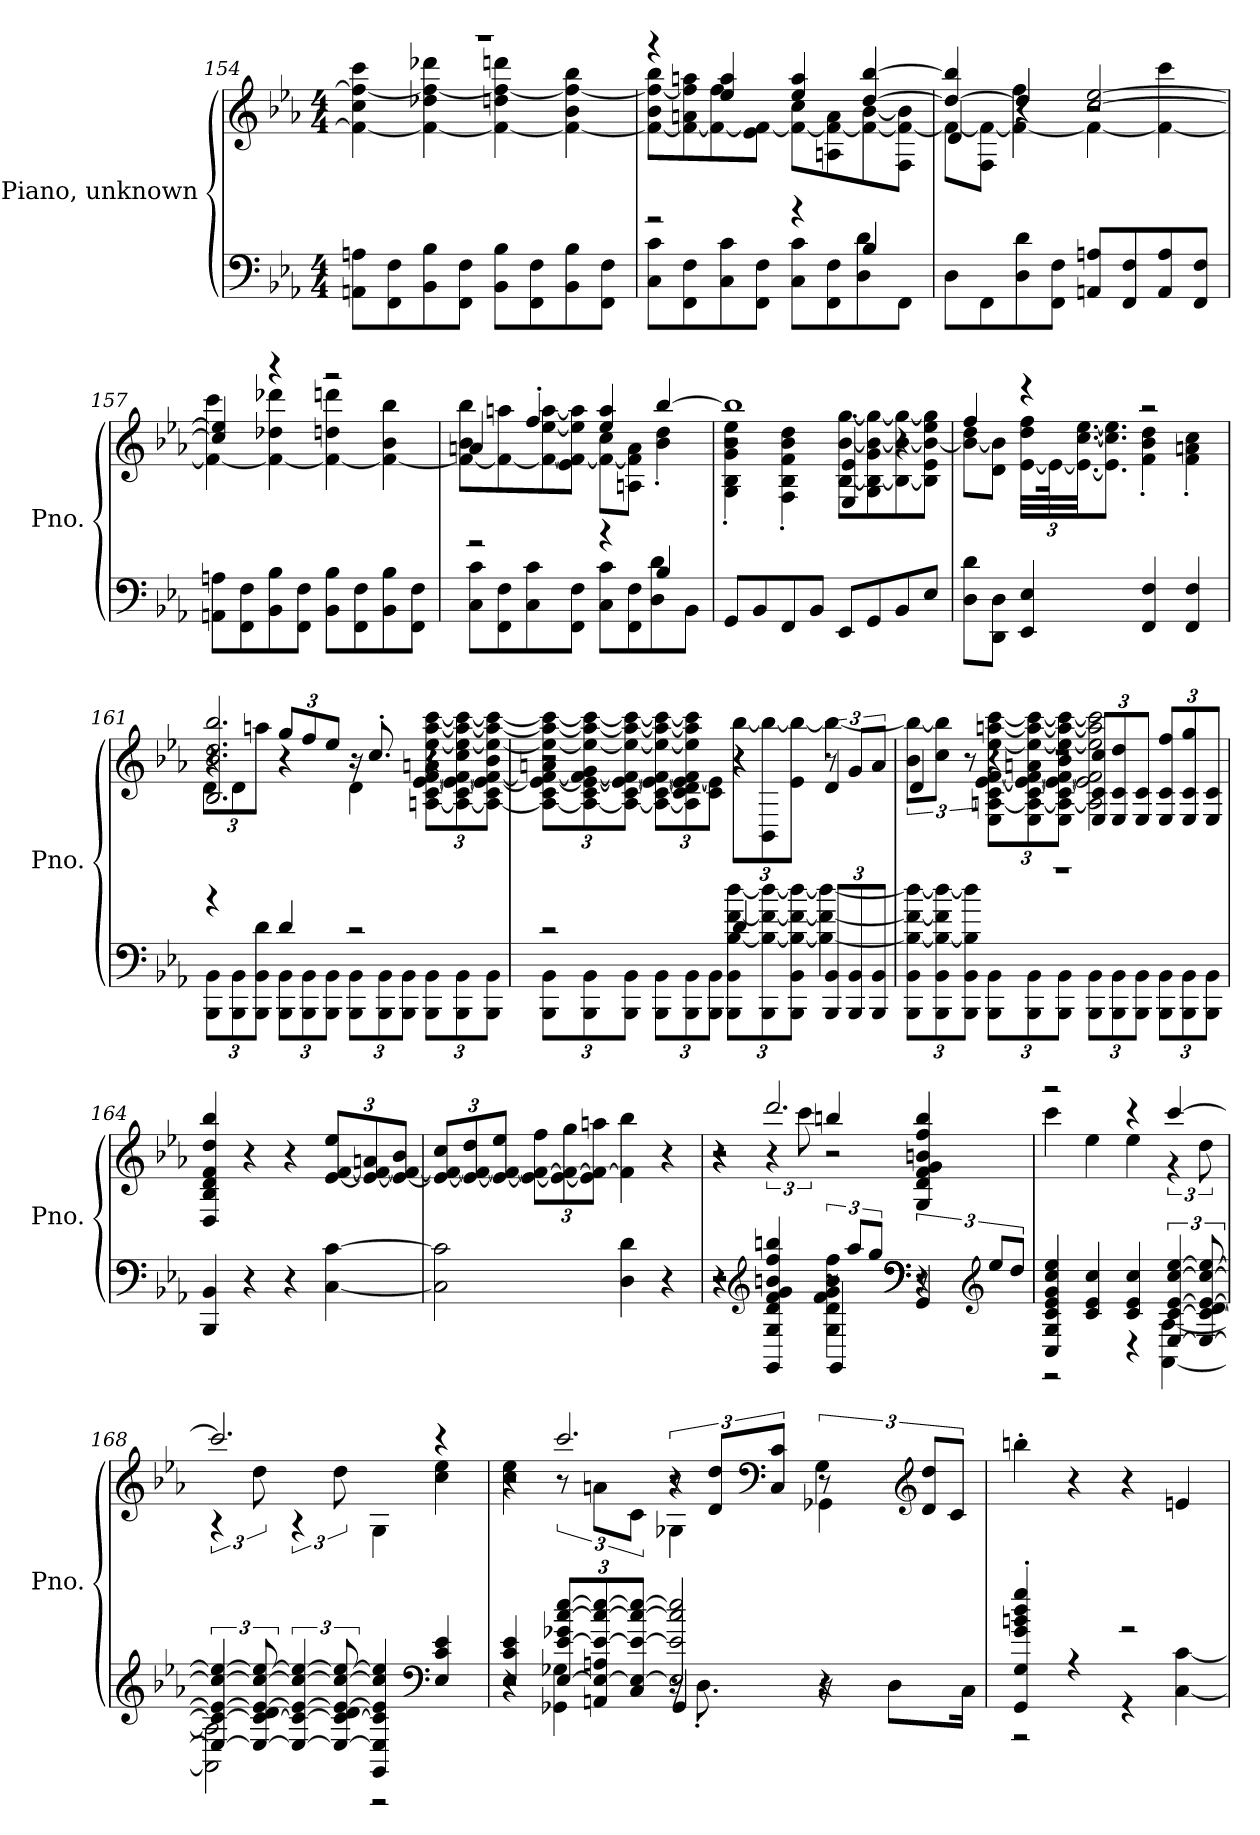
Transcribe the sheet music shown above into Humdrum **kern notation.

**kern	**kern
*part1	*part1
*staff2	*staff1
*I"Piano, unknown	*
*I'Pno.	*
*clefF4	*clefG2
*k[b-e-a-]	*k[b-e-a-]
*M4/4	*M4/4
=154	=154
*	*^
8AAn\ 8An\L	1r	4f\_ 4cc\ 4ff\_ 4ccc\
8FF\ 8F\	.	.
8BB-\ 8B-\	.	4f\_ 4dd-X\ 4ff\_ 4ddd-X\
8FF\ 8F\J	.	.
8BB-\ 8B-\L	.	4f\_ 4ddn\ 4ff\_ 4dddn\
8FF\ 8F\	.	.
8BB-\ 8B-\	.	4f\_ 4b-\ 4ff\_ 4bb-\
8FF\ 8F\J	.	.
!!LO:LB:g=z	!!
=155	=155	=155
*^	*	*
2r	8C\ 8c\L	4r	8f\_ 8b-\ 8ff\_ 8bb-\L
.	8FF\ 8F\	.	8f\_ 8an\ 8ff\] 8aan\
.	8C\ 8c\	4ee-/ 4aa/	8f\_ 8ff\
.	8FF\ 8F\J	.	8e-\ 8f\_J
4r	8C\ 8c\L	4ee-/ 4aa/	8f\_ 8cc\L
.	8FF\ 8F\	.	8An\ 8f\_ 8a\
4B-/	8D\ 8d\	[4dd/ [4bb-/	8f\_ [8b-\
.	8FF\J	.	8F\ 8f\_ 8b-\]J
*v	*v	*	*
=156	=156	=156
*	*	*^
8D\L	4dd/_ 4bb-/]	8f\L_	4d/
8FF\	.	8F\ 8f\_J	.
8D\ 8d\	4dd/]	4f\_ 4ff\	4r
8FF\ 8F\J	.	.	.
8AAn/ 8An/L	[2cc/ [2ee-/	4f\_	2r
8FF/ 8F/	.	.	.
8AA/ 8A/	.	4f\_ 4ccc\	.
8FF/ 8F/J	.	.	.
*	*	*v	*v
=157	=157	=157
8AAn\ 8An\L	4cc/] 4ee-/]	4f\_ 4ccc\
8FF\ 8F\	.	.
8BB-\ 8B-\	4r	4f\_ 4dd-X\ 4ddd-X\
8FF\ 8F\J	.	.
8BB-\ 8B-\L	2r	4f\_ 4ddn\ 4dddn\
8FF\ 8F\	.	.
8BB-\ 8B-\	.	4f\_ 4b-\ 4bb-\
8FF\ 8F\J	.	.
!!LO:LB:g=z	!!
=158	=158	=158
*^	*	*
2r	8C\ 8c\L	4an/	8f\_ 8b-\ 8bb-\L
.	8FF\ 8F\	.	8f\_ 8aan\
.	8C\ 8c\	4ff'/	8f\_ [8ee-\ [8aa\
.	8FF\ 8F\J	.	8e-\ 8f\_ 8ee-\] 8aa\]J
4r	8C\ 8c\L	4ee-/ 4aa/	8f\_ 8cc\L
.	8FF\ 8F\	.	8An\ 8f\] 8a\J
4B-/	8D\ 8d\	[4bb-/	4b-\' 4dd\'
.	8BB-\J	.	.
*v	*v	*	*
=159	=159	=159
*	*	*^
8GG/L	1bb-]	4G\' 4B-\' 4g\' 4b-\' 4ee-\'	2r
8BB-/	.	.	.
8FF/	.	4F\' 4B-\' 4f\' 4b-\' 4dd\'	.
8BB-/J	.	.	.
8EE-/L	.	[8B-\ [8b-\ [8gg\L	4E-/' 4e-/'
8GG/	.	8G\ 8B-\_ 8g\ 8b-\_ 8gg\_	.
8BB-/	.	8B-\_ 8b-\_ 8gg\_	4r
8E-/J	.	8B-\] 8e-\ 8b-\_ 8ee-\ 8gg\]J	.
*	*	*v	*v
=160	=160	=160
8D\ 8d\L	4ff/	8b-\_ 8dd\L
8DD\ 8D\J	.	8d\ 8b-\]J
*	*	*Xbrackettup
4EE-/ 4E-/	4r	[48e-\ 48dd\ 48ff\LLL
.	.	96e-\K_
.	.	48.e-\_ [48.cc\ [48.ee-\JJ
.	.	8.e-\] 8.cc\] 8.ee-\]J
4FF/ 4F/	2r	4f\' 4b-\' 4dd\'
4FF/ 4F/	.	4f\' 4an\' 4cc\'
*	*v	*v
!!LO:LB:g=z
=161	=161
*^	*
*	*Xbrackettup	*
*	*	*^
*	*	*	*^
4r	12BBB-\ 12BB-\L	2.B-/ 2.b-/ 2.dd/ 2.bb-/	12d\L	4r
.	12BBB-\ 12BB-\	.	12d\	.
.	12BBB-\ 12BB-\ 12d\J	.	12aan\J	.
4d/	12BBB-\ 12BB-\L	.	4r	12gg/L
.	12BBB-\ 12BB-\	.	.	12ff/
.	12BBB-\ 12BB-\J	.	.	12ee-/J
2r	12BBB-\ 12BB-\L	.	4d\	16r
.	.	.	.	8.cc'/
.	12BBB-\ 12BB-\	.	.	.
.	12BBB-\ 12BB-\J	.	.	.
.	12BBB-\ 12BB-\L	4r	[12An\ 12c\ [12e-\ [12f\ 12an\ [12ee-\ [12aa\ [12ccc\L	4r
.	12BBB-\ 12BB-\	.	12A\_ 12c\ 12e-\_ 12f\_ 12cc\ 12ee-\_ 12aa\_ 12ccc\_	.
.	12BBB-\ 12BB-\J	.	12A\_ 12c\ 12e-\_ 12f\_ 12b-\ 12ee-\_ 12aa\_ 12ccc\_J	.
=162	=162	=162	=162	=162
2r	12BBB-\ 12BB-\L	2r	12A\_ 12c\ 12e-\_ 12f\_ 12an\ 12ee-\_ 12aa\_ 12ccc\_L	2r
.	12BBB-\ 12BB-\	.	12A\_ 12c\ 12e-\_ 12f\_ 12g\ 12ee-\_ 12aa\_ 12ccc\_	.
.	12BBB-\ 12BB-\J	.	12A\_ 12c\ 12e-\_ 12f\_ 12ee-\_ 12aa\_ 12ccc\_J	.
.	12BBB-\ 12BB-\L	.	12A\_ 12c\ 12e-\_ 12f\_ 12ee-\_ 12aa\_ 12ccc\_L	.
.	12BBB-\ 12BB-\	.	12A\] 12c\ 12d\ 12e-\_ 12f\] 12ee-\] 12aa\] 12ccc\]	.
.	12BBB-\ 12BB-\J	.	12c\ 12e-\]J	.
4d/	12BBB-\ 12BB-\ [12B-\ [12f\ [12dd\L	4r	[12bb-\L	4r
.	12BBB-\ 12B-\_ 12f\_ 12dd\_	.	12BB-\ 12bb-\_	.
.	12BBB-\ 12BB-\ 12B-\_ 12f\_ 12dd\_J	.	12e-\ 12bb-\_J	.
*	*	*	*	*brackettup
12BBB-/ 12BB-/L	4B-\_ 4f\_ 4dd\_	4d/	4bb-\_	12r
12BBB-/ 12BB-/	.	.	.	12g/L
12BBB-/ 12BB-/J	.	.	.	12a/J
!!LO:LB:g=z	!!	!!
=163	=163	=163	=163	=163
1r	12BBB-\ 12BB-\ 12B-\_ 12f\_ 12dd\_L	1r	12b-\ 12bb-\_L	4d/
.	12BBB-\ 12BB-\ 12B-\_ 12f\] 12dd\_	.	12cc\ 12bb-\]J	.
.	12BBB-\ 12BB-\ 12B-\] 12dd\]J	.	12r	.
*	*	*	*Xbrackettup	*
.	12BBB-\ 12BB-\L	.	12E-\ [12An\ 12c\ [12e-\ [12f\ [12ee-\ [12aan\ [12ccc\L	4r
.	12BBB-\ 12BB-\	.	12E-\ 12A\_ 12c\ 12e-\_ 12f\_ 12an\ 12ee-\_ 12aa\_ 12ccc\_	.
.	12BBB-\ 12BB-\J	.	12E-\ 12A\_ 12c\ 12e-\_ 12f\_ 12b-\ 12ee-\_ 12aa\_ 12ccc\_J	.
.	12BBB-\ 12BB-\L	.	2A\] 2e-\] 2f\] 2ee-\] 2aa\] 2ccc\]	12E-/ 12c/ 12cc/L
.	12BBB-\ 12BB-\	.	.	12E-/ 12c/ 12dd/
.	12BBB-\ 12BB-\J	.	.	12E-/ 12c/J
.	12BBB-\ 12BB-\L	.	.	12E-/ 12c/ 12ff/L
.	12BBB-\ 12BB-\	.	.	12E-/ 12c/ 12gg/
.	12BBB-\ 12BB-\J	.	.	12E-/ 12c/J
*v	*v	*	*	*
*	*v	*v	*v
=164	=164
4BBB-/ 4BB-/	4D/ 4B-/ 4d/ 4f/ 4dd/ 4bb-/
4r	4r
4r	4r
[4C\ [4c\	[12e-/ [12f/ 12ee-/L
.	12e-/_ 12f/_ 12an/
.	12e-/_ 12f/_ 12b-/J
=165	=165
2C\] 2c\]	12e-/_ 12f/_ 12cc/L
.	12e-/_ 12f/_ 12dd/
.	12e-/_ 12f/_ 12ee-/J
.	12e-\_ 12f\_ 12ff\L
.	12e-\_ 12f\_ 12gg\
.	12e-\] 12f\_ 12aan\J
4D\ 4d\	4f\] 4bb-\
4r	4r
!!LO:PB:g=z
=166	=166
*^	*^
*	*^	*	*^
4r	2r	2r	4r	4r	2r
*clefG2	*	*	*	*	*
*	*	*	*	*brackettup	*
4GG/ 4G/ 4d/ 4f/ 4g/ 4bn/ 4ff/ 4bbn/	.	.	2.ddd/	6r	.
.	.	.	.	12ccc\	.
*brackettup	*	*	*	*	*
12r	4G\ 4d\ 4f\ 4g\ 4b\ 4ff\	4GG/	.	2r	4bbn/
12aa-/L	.	.	.	.	.
12gg/J	.	.	.	.	.
*clefF4	*	*	*	*	*
12r	4r	4GG/	.	.	4G/ 4d/ 4f/ 4g/ 4bn/ 4ff/ 4bb/
*clefG2	*	*	*	*	*
12ee-/L	.	.	.	.	.
12dd/J	.	.	.	.	.
*	*v	*v	*	*	*
*	*	*	*v	*v
=167	=167	=167	=167
4C/ 4G/ 4c/ 4e-/ 4g/ 4cc/ 4ee-/	2r	2r	4ccc\
4c/ 4e-/ 4cc/	.	.	4ee-\
4c/ 4e-/ 4cc/	4r	4r	4ee-\
[6E-/ [6c/ [6e-/ [6cc/ [6ee-/	[4AA-\ [4A-\	[4ccc/	6r
12E-/_ 12c/_ 12d/ 12e-/_ 12cc/_ 12ee-/_	.	.	12dd\
=168	=168	=168	=168
6E-/_ 6c/_ 6e-/_ 6cc/_ 6ee-/_	2AA-\] 2A-\]	2.ccc/]	6r
12E-/_ 12c/_ 12d/ 12e-/_ 12cc/_ 12ee-/_	.	.	12dd\
6E-/_ 6c/_ 6e-/_ 6cc/_ 6ee-/_	.	.	6r
12E-/_ 12c/_ 12d/ 12e-/_ 12cc/_ 12ee-/_	.	.	12dd\
4GG/ 4E-/] 4c/] 4e-/] 4cc/] 4ee-/]	2r	.	4G\
*clefF4	*	*	*
4E-/ 4c/ 4e-/	.	4r	4cc\ 4ee-\
!!LO:LB:g=z
=169	=169	=169	=169
*	*^	*^	*^
4E-/ 4c/ 4e-/	4r	2r	4r	4cc\ 4ee-\	2r	2r
*Xbrackettup	*	*	*	*	*	*
[12E-/ [12e-/ 12g-X/ [12cc/ [12ee-/L	4GG-X\ 4G-X\	.	2.ccc/	12r	.	.
12AAn/ 12E-/_ 12An/ 12e-/_ 12cc/_ 12ee-/_	.	.	.	12an\L	.	.
12C/ 12E-/_ 12e-/_ 12cc/_ 12ee-/_J	.	.	.	12c\J	.	.
2E-/] 2e-/] 2cc/] 2ee-/]	16r	4GG-/	.	4r	12r	4G-X\
.	8.D'\	.	.	.	.	.
.	.	.	.	.	12d/ 12dd/L	.
*	*	*	*clefF4	*	*	*
.	.	.	.	.	12C/ 12c/J	.
.	16r	4r	.	4GG-X\	12r	4G-\
.	8D\L	.	.	.	.	.
*	*	*	*clefG2	*	*	*
.	.	.	.	.	12d/ 12dd/L	.
.	.	.	.	.	12c/J	.
.	16C\Jk	.	.	.	.	.
*	*v	*v	*	*	*	*
*	*	*v	*v	*v	*v
=170	=170	=170
4GG/' 4G/' 4g/' 4bn/' 4dd/' 4gg/'	2r	4bbn'\
4r	.	4r
2r	4r	4r
.	[4C\ [4c\	4en/
*v	*v	*
=	=
*-	*-
